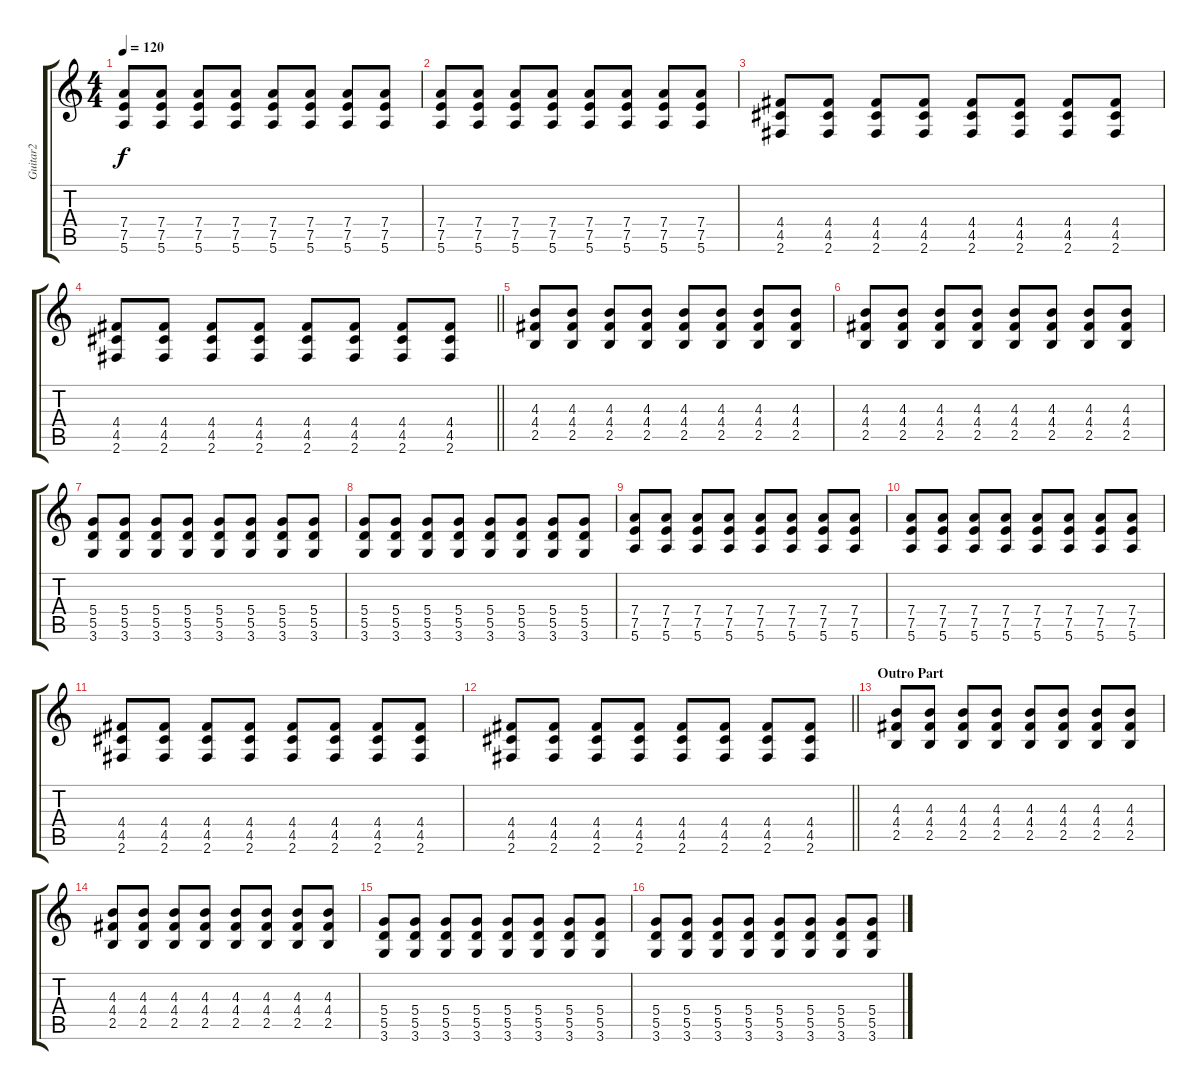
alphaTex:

\track ("Guitar2" "Guitar2") {instrument distortionguitar}
\staff {score tabs}
\tuning (E4 B3 G3 D3 A2 E2) {hide}
\ts (4 4)
\tempo 120
\clef g2
\ks c
(7.4 7.5 5.6).8{dy f} (7.4 7.5 5.6).8 (7.4 7.5 5.6).8 (7.4 7.5 5.6).8 (7.4 7.5 5.6).8 (7.4 7.5 5.6).8 (7.4 7.5 5.6).8 (7.4 7.5 5.6).8 |
(7.4 7.5 5.6).8 (7.4 7.5 5.6).8 (7.4 7.5 5.6).8 (7.4 7.5 5.6).8 (7.4 7.5 5.6).8 (7.4 7.5 5.6).8 (7.4 7.5 5.6).8 (7.4 7.5 5.6).8 |
(4.4 4.5 2.6).8 (4.4 4.5 2.6).8 (4.4 4.5 2.6).8 (4.4 4.5 2.6).8 (4.4 4.5 2.6).8 (4.4 4.5 2.6).8 (4.4 4.5 2.6).8 (4.4 4.5 2.6).8 |
\barLineRight lightlight
(4.4 4.5 2.6).8 (4.4 4.5 2.6).8 (4.4 4.5 2.6).8 (4.4 4.5 2.6).8 (4.4 4.5 2.6).8 (4.4 4.5 2.6).8 (4.4 4.5 2.6).8 (4.4 4.5 2.6).8 |
(4.3 4.4 2.5).8 (4.3 4.4 2.5).8 (4.3 4.4 2.5).8 (4.3 4.4 2.5).8 (4.3 4.4 2.5).8 (4.3 4.4 2.5).8 (4.3 4.4 2.5).8 (4.3 4.4 2.5).8 |
(4.3 4.4 2.5).8 (4.3 4.4 2.5).8 (4.3 4.4 2.5).8 (4.3 4.4 2.5).8 (4.3 4.4 2.5).8 (4.3 4.4 2.5).8 (4.3 4.4 2.5).8 (4.3 4.4 2.5).8 |
(5.4 5.5 3.6).8 (5.4 5.5 3.6).8 (5.4 5.5 3.6).8 (5.4 5.5 3.6).8 (5.4 5.5 3.6).8 (5.4 5.5 3.6).8 (5.4 5.5 3.6).8 (5.4 5.5 3.6).8 |
(5.4 5.5 3.6).8 (5.4 5.5 3.6).8 (5.4 5.5 3.6).8 (5.4 5.5 3.6).8 (5.4 5.5 3.6).8 (5.4 5.5 3.6).8 (5.4 5.5 3.6).8 (5.4 5.5 3.6).8 |
(7.4 7.5 5.6).8 (7.4 7.5 5.6).8 (7.4 7.5 5.6).8 (7.4 7.5 5.6).8 (7.4 7.5 5.6).8 (7.4 7.5 5.6).8 (7.4 7.5 5.6).8 (7.4 7.5 5.6).8 |
(7.4 7.5 5.6).8 (7.4 7.5 5.6).8 (7.4 7.5 5.6).8 (7.4 7.5 5.6).8 (7.4 7.5 5.6).8 (7.4 7.5 5.6).8 (7.4 7.5 5.6).8 (7.4 7.5 5.6).8 |
(4.4 4.5 2.6).8 (4.4 4.5 2.6).8 (4.4 4.5 2.6).8 (4.4 4.5 2.6).8 (4.4 4.5 2.6).8 (4.4 4.5 2.6).8 (4.4 4.5 2.6).8 (4.4 4.5 2.6).8 |
\barLineRight lightlight
(4.4 4.5 2.6).8 (4.4 4.5 2.6).8 (4.4 4.5 2.6).8 (4.4 4.5 2.6).8 (4.4 4.5 2.6).8 (4.4 4.5 2.6).8 (4.4 4.5 2.6).8 (4.4 4.5 2.6).8 |
\section ("" "Outro Part")
(4.3 4.4 2.5).8 (4.3 4.4 2.5).8 (4.3 4.4 2.5).8 (4.3 4.4 2.5).8 (4.3 4.4 2.5).8 (4.3 4.4 2.5).8 (4.3 4.4 2.5).8 (4.3 4.4 2.5).8 |
(4.3 4.4 2.5).8 (4.3 4.4 2.5).8 (4.3 4.4 2.5).8 (4.3 4.4 2.5).8 (4.3 4.4 2.5).8 (4.3 4.4 2.5).8 (4.3 4.4 2.5).8 (4.3 4.4 2.5).8 |
(5.4 5.5 3.6).8 (5.4 5.5 3.6).8 (5.4 5.5 3.6).8 (5.4 5.5 3.6).8 (5.4 5.5 3.6).8 (5.4 5.5 3.6).8 (5.4 5.5 3.6).8 (5.4 5.5 3.6).8 |
(5.4 5.5 3.6).8 (5.4 5.5 3.6).8 (5.4 5.5 3.6).8 (5.4 5.5 3.6).8 (5.4 5.5 3.6).8 (5.4 5.5 3.6).8 (5.4 5.5 3.6).8 (5.4 5.5 3.6).8
